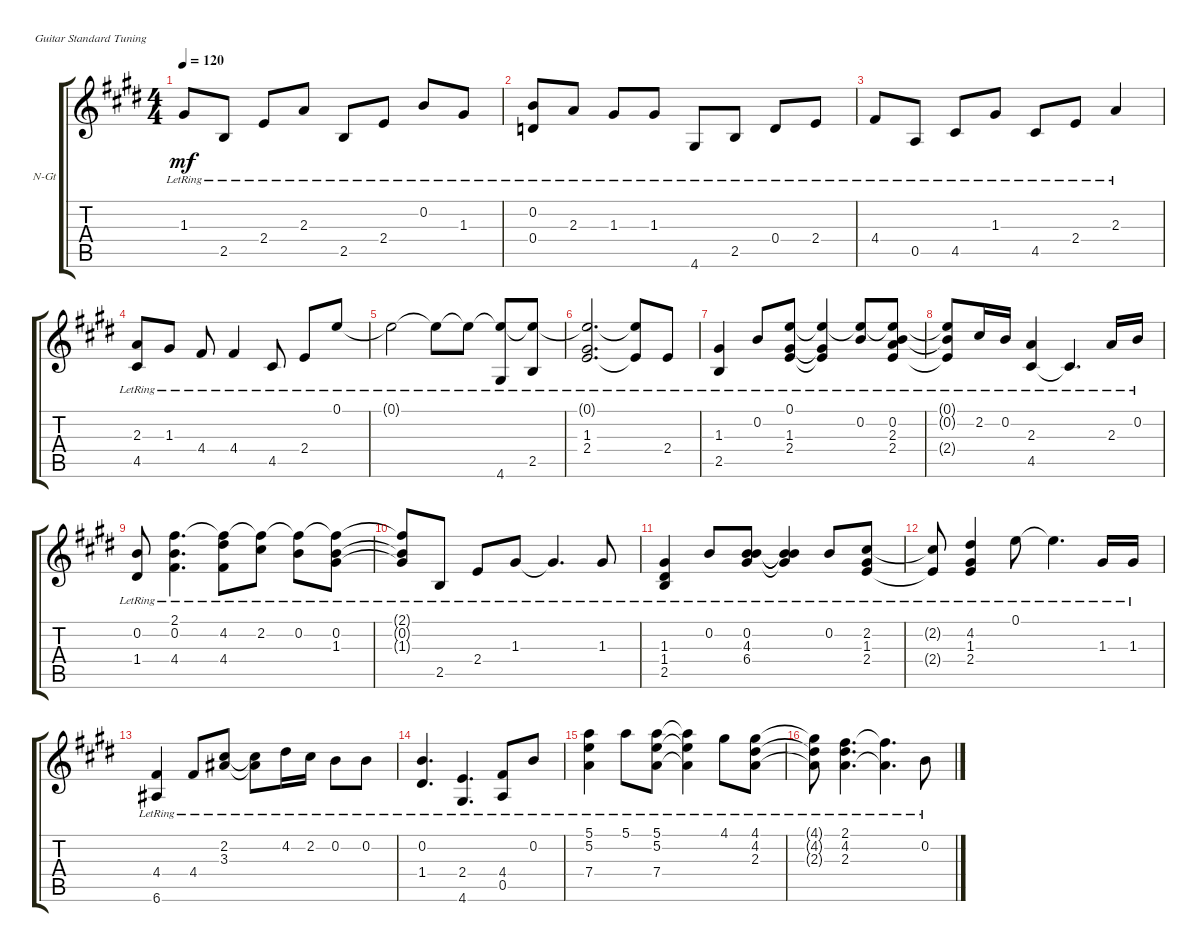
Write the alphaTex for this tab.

\bracketExtendMode groupsimilarinstruments
\firstSystemTrackNameOrientation horizontal
\otherSystemsTrackNameOrientation horizontal
\track ("guitar standard" "N-Gt") {instrument acousticguitarnylon}
\staff {score tabs}
\tuning (E4 B3 G3 D3 A2 E2)
\ts (4 4)
\tempo 120
\clef g2
\ks e
1.3{lr}.8{dy mf instrument acousticguitarnylon} 2.5{lr}.8 2.4{lr}.8 2.3{lr}.8 2.5{lr}.8 2.4{lr}.8 0.2{lr}.8 1.3{lr}.8 |
(0.2{lr} 0.4{lr}).8 2.3{lr}.8 1.3{lr}.8 1.3{lr}.8 4.6{lr}.8 2.5{lr}.8 0.4{lr}.8 2.4{lr}.8 |
4.4{lr}.8 0.5{lr}.8 4.5{lr}.8 1.3{lr}.8 4.5{lr}.8 2.4{lr}.8 2.3{lr}.4 |
(2.3{lr} 4.5{lr}).8 1.3{lr}.8 4.4{lr}.8 4.4{lr}.4 4.5{lr}.8 2.4{lr}.8 0.1{lr}.8 |
0.1{lr t}.2 0.1{lr t}.8 0.1{lr t}.8 (4.6{lr} 0.1{lr t}).8 (2.5{lr} 0.1{lr t}).8 |
(1.3{lr} 2.4{lr} 0.1{lr t}).2{d} (0.1{lr t} 2.4{lr t}).8 2.4{lr}.8 |
(1.3{lr} 2.5{lr}).4 0.2{lr}.8 (0.1{lr} 1.3{lr} 2.4{lr}).8 (0.1{lr t} 1.3{lr t} 2.4{lr t}).4 (0.2{lr} 0.1{lr t}).8 (0.2{lr} 2.3{lr} 2.4{lr} 0.1{lr t}).8 |
(0.1{lr t} 0.2{lr t} 2.4{lr t}).8 2.2{lr}.16 0.2{lr}.16 (2.3{lr} 4.5{lr}).4 4.5{lr t}.4{d} 2.3{lr}.16 0.2{lr}.16 |
(0.2{lr} 1.4{lr}).8 (2.1{lr} 0.2{lr} 4.4{lr}).4{d} (4.2{lr} 4.4{lr} 2.1{lr t}).8 (2.2{lr} 2.1{lr t}).8 (0.2{lr} 2.1{lr t}).8 (0.2{lr} 1.3{lr} 2.1{lr t}).8 |
(2.1{lr t} 0.2{lr t} 1.3{lr t}).8 2.5{lr}.8 2.4{lr}.8 1.3{lr}.8 1.3{lr t}.4{d} 1.3{lr}.8 |
(1.3{lr} 1.4{lr} 2.5{lr}).4 0.2{lr}.8 (0.2{lr} 4.3{lr} 6.4{lr}).8 (0.2{lr t} 4.3{lr t} 6.4{lr t}).4 0.2{lr}.8 (2.2{lr} 1.3{lr} 2.4{lr}).8 |
(2.2{lr t} 2.4{lr t}).8 (4.2{lr} 1.3{lr} 2.4{lr}).4 0.1{lr}.8 0.1{lr t}.4{d} 1.3{lr}.16 1.3{lr}.16 |
(4.4{lr} 6.6{lr}).4 4.4{lr}.8 (2.2{lr} 3.3{lr}).8 (2.2{lr t} 3.3{lr t}).8 4.2{lr}.16 2.2{lr}.16 0.2{lr}.8 0.2{lr}.8 |
(0.2{lr} 1.4{lr}).4{d} (2.4{lr} 4.6{lr}).4{d} (4.4{lr} 0.5{lr}).8 0.2{lr}.8 |
(5.1{lr} 5.2{lr} 7.4{lr}).4 5.1{lr}.8 (5.1{lr} 5.2{lr} 7.4{lr}).8 (5.1{lr t} 5.2{lr t} 7.4{lr t}).4 4.1{lr}.8 (4.1{lr} 4.2{lr} 2.3{lr}).8 |
(4.1{lr t} 4.2{lr t} 2.3{lr t}).8 (2.1{lr} 4.2{lr} 2.3{lr}).4{d} (2.1{lr t} 2.3{lr t}).4{d} 0.2{lr}.8
